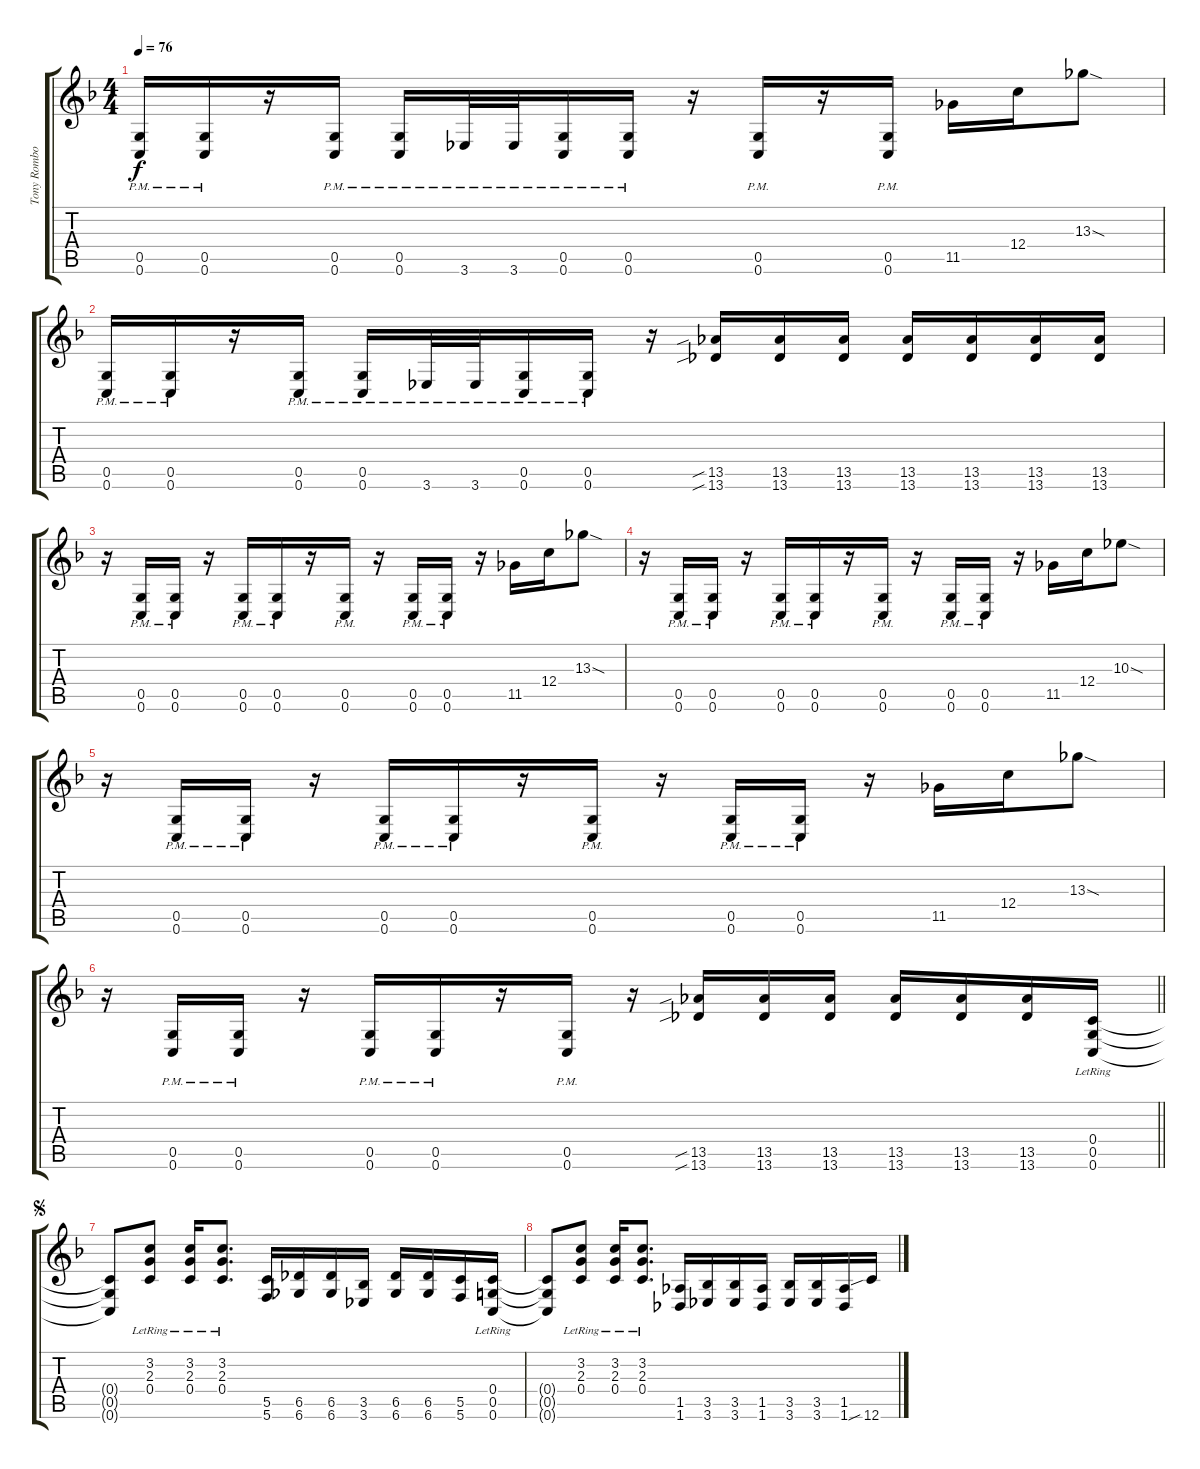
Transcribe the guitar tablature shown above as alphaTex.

\track ("Tony Rombola" "Tony Rombo") {instrument distortionguitar}
\staff {score tabs}
\tuning (D4 A3 F3 C3 G2 C2) {hide}
\ts (4 4)
\tempo 76
\clef g2
\ks f
(0.5{pm} 0.6{pm}).16{dy f} (0.5{pm} 0.6{pm}).16 r.16 (0.5{pm} 0.6{pm}).16 (0.5{pm} 0.6{pm}).16 3.6{pm}.32 3.6{pm}.32 (0.5{pm} 0.6{pm}).16 (0.5{pm} 0.6{pm}).16 r.16 (0.5{pm} 0.6{pm}).16 r.16 (0.5{pm} 0.6{pm}).16 11.5.16 12.4.16 13.3{sod}.8 |
(0.5{pm} 0.6{pm}).16 (0.5{pm} 0.6{pm}).16 r.16 (0.5{pm} 0.6{pm}).16 (0.5{pm} 0.6{pm}).16 3.6{pm}.32 3.6{pm}.32 (0.5{pm} 0.6{pm}).16 (0.5{pm} 0.6{pm}).16 r.16 (13.5{sib} 13.6{sib}).16 (13.5 13.6).16 (13.5 13.6).16 (13.5 13.6).16 (13.5 13.6).16 (13.5 13.6).16 (13.5 13.6).16 |
r.16 (0.5{pm} 0.6{pm}).16 (0.5{pm} 0.6{pm}).16 r.16 (0.5{pm} 0.6{pm}).16 (0.5{pm} 0.6{pm}).16 r.16 (0.5{pm} 0.6{pm}).16 r.16 (0.5{pm} 0.6{pm}).16 (0.5{pm} 0.6{pm}).16 r.16 11.5.16 12.4.16 13.3{sod}.8 |
r.16 (0.5{pm} 0.6{pm}).16 (0.5{pm} 0.6{pm}).16 r.16 (0.5{pm} 0.6{pm}).16 (0.5{pm} 0.6{pm}).16 r.16 (0.5{pm} 0.6{pm}).16 r.16 (0.5{pm} 0.6{pm}).16 (0.5{pm} 0.6{pm}).16 r.16 11.5.16 12.4.16 10.3{sod}.8 |
r.16 (0.5{pm} 0.6{pm}).16 (0.5{pm} 0.6{pm}).16 r.16 (0.5{pm} 0.6{pm}).16 (0.5{pm} 0.6{pm}).16 r.16 (0.5{pm} 0.6{pm}).16 r.16 (0.5{pm} 0.6{pm}).16 (0.5{pm} 0.6{pm}).16 r.16 11.5.16 12.4.16 13.3{sod}.8 |
\barLineRight lightlight
r.16 (0.5{pm} 0.6{pm}).16 (0.5{pm} 0.6{pm}).16 r.16 (0.5{pm} 0.6{pm}).16 (0.5{pm} 0.6{pm}).16 r.16 (0.5{pm} 0.6{pm}).16 r.16 (13.5{sib} 13.6{sib}).16 (13.5 13.6).16 (13.5 13.6).16 (13.5 13.6).16 (13.5 13.6).16 (13.5 13.6).16 (0.4{lr} 0.5{lr} 0.6{lr}).16 |
\jump segno
(0.4{t} 0.5{t} 0.6{t}).8 (3.2{lr} 2.3{lr} 0.4{lr}).8 (3.2{lr} 2.3{lr} 0.4{lr}).16 (3.2{lr} 2.3{lr} 0.4{lr}).8{d} (5.5 5.6).16 (6.5 6.6).16 (6.5 6.6).16 (3.5 3.6).16 (6.5 6.6).16 (6.5 6.6).16 (5.5 5.6).16 (0.4{lr} 0.5{lr} 0.6{lr}).16 |
(0.4{t} 0.5{t} 0.6{t}).8 (3.2{lr} 2.3{lr} 0.4{lr}).8 (3.2{lr} 2.3{lr} 0.4{lr}).16 (3.2{lr} 2.3{lr} 0.4{lr}).8{d} (1.5 1.6).16 (3.5 3.6).16 (3.5 3.6).16 (1.5 1.6).16 (3.5 3.6).16 (3.5 3.6).16 (1.5 1.6).16 12.6{sib}.16
